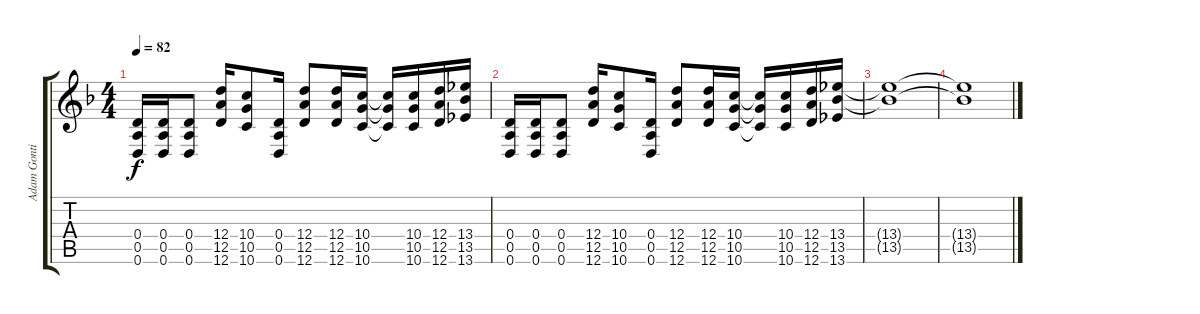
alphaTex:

\track ("Adam Gontier" "Adam Gonti") {instrument distortionguitar}
\staff {score tabs}
\tuning (E4 B3 G3 D3 A2 D2) {hide}
\ts (4 4)
\tempo 82
\clef g2
\ks f
(0.4 0.5 0.6).16{dy f} (0.4 0.5 0.6).16 (0.4 0.5 0.6).8 (12.4 12.5 12.6).16 (10.4 10.5 10.6).8 (0.4 0.5 0.6).16 (12.4 12.5 12.6).8 (12.4 12.5 12.6).16 (10.4 10.5 10.6).16 (10.4{t} 10.5{t} 10.6{t}).16 (10.4 10.5 10.6).16 (12.4 12.5 12.6).16 (13.4 13.5 13.6).16 |
(0.4 0.5 0.6).16 (0.4 0.5 0.6).16 (0.4 0.5 0.6).8 (12.4 12.5 12.6).16 (10.4 10.5 10.6).8 (0.4 0.5 0.6).16 (12.4 12.5 12.6).8 (12.4 12.5 12.6).16 (10.4 10.5 10.6).16 (10.4{t} 10.5{t} 10.6{t}).16 (10.4 10.5 10.6).16 (12.4 12.5 12.6).16 (13.4 13.5 13.6).16 |
(13.4{t} 13.5{t}).1 |
(13.4{t} 13.5{t}).1
